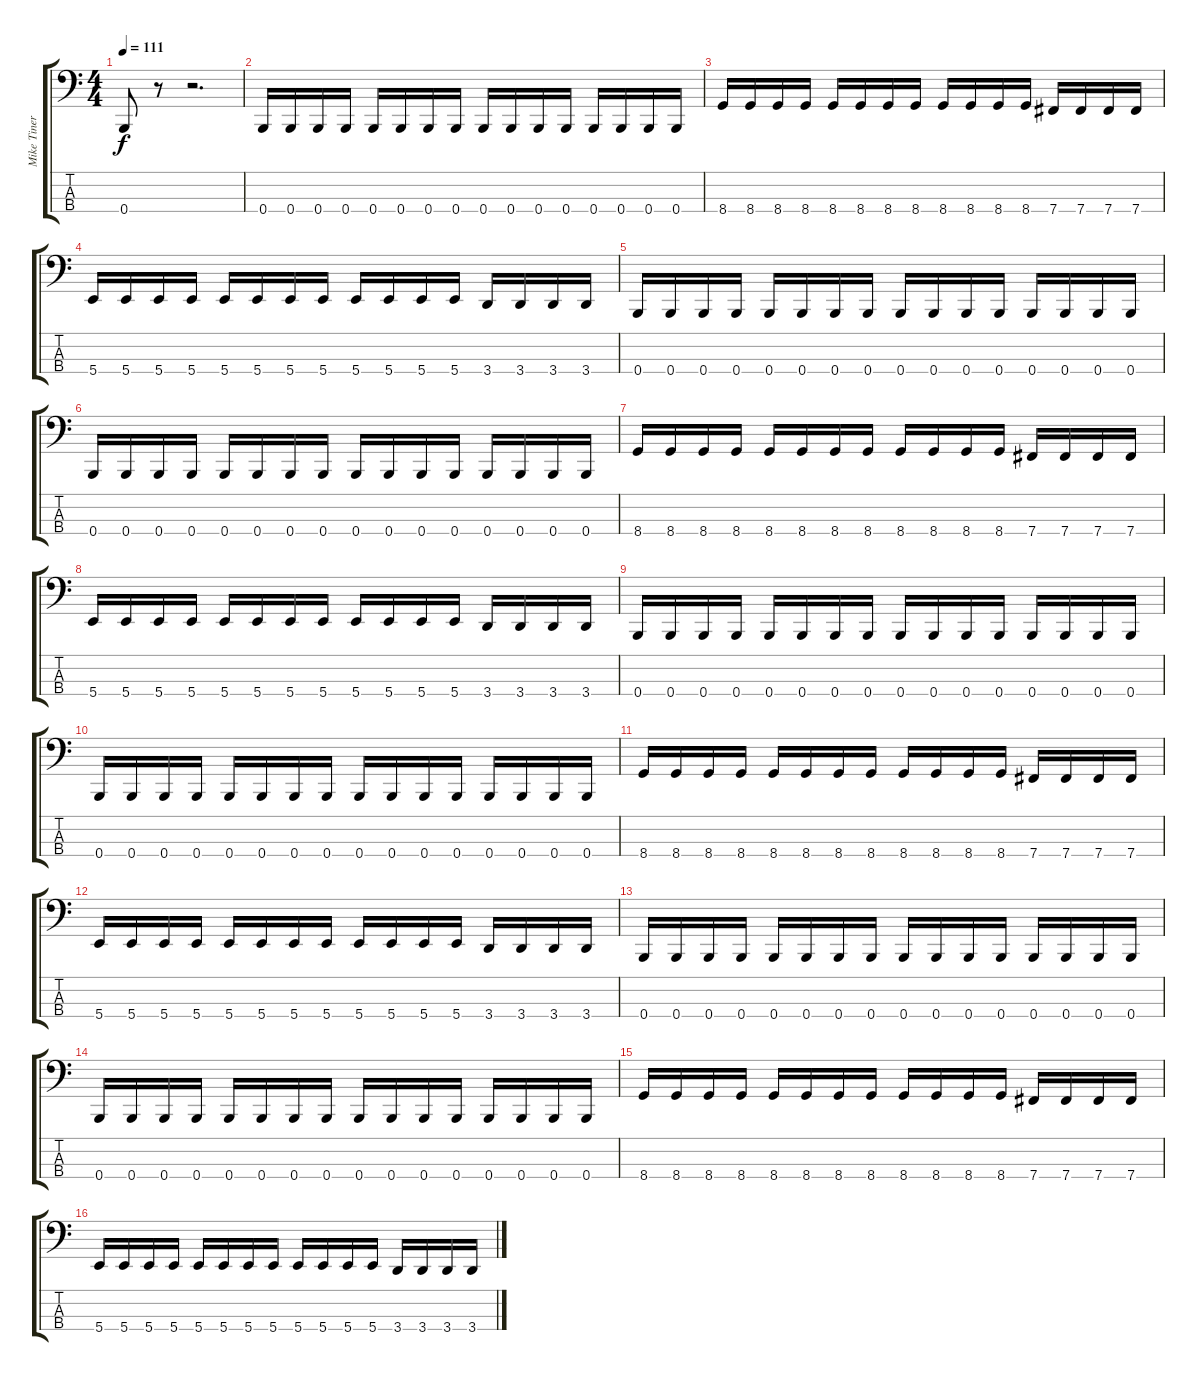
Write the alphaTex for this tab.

\track ("Mike Tiner (Bass)" "Mike Tiner") {instrument electricbassfinger}
\staff {score tabs}
\tuning (E2 B1 Gb1 B0) {hide}
\ts (4 4)
\tempo 111
\clef f4
\ks c
0.4.8{dy f} r.8 r.2{d} |
0.4.16 0.4.16 0.4.16 0.4.16 0.4.16 0.4.16 0.4.16 0.4.16 0.4.16 0.4.16 0.4.16 0.4.16 0.4.16 0.4.16 0.4.16 0.4.16 |
8.4.16 8.4.16 8.4.16 8.4.16 8.4.16 8.4.16 8.4.16 8.4.16 8.4.16 8.4.16 8.4.16 8.4.16 7.4.16 7.4.16 7.4.16 7.4.16 |
5.4.16 5.4.16 5.4.16 5.4.16 5.4.16 5.4.16 5.4.16 5.4.16 5.4.16 5.4.16 5.4.16 5.4.16 3.4.16 3.4.16 3.4.16 3.4.16 |
0.4.16 0.4.16 0.4.16 0.4.16 0.4.16 0.4.16 0.4.16 0.4.16 0.4.16 0.4.16 0.4.16 0.4.16 0.4.16 0.4.16 0.4.16 0.4.16 |
0.4.16 0.4.16 0.4.16 0.4.16 0.4.16 0.4.16 0.4.16 0.4.16 0.4.16 0.4.16 0.4.16 0.4.16 0.4.16 0.4.16 0.4.16 0.4.16 |
8.4.16 8.4.16 8.4.16 8.4.16 8.4.16 8.4.16 8.4.16 8.4.16 8.4.16 8.4.16 8.4.16 8.4.16 7.4.16 7.4.16 7.4.16 7.4.16 |
5.4.16 5.4.16 5.4.16 5.4.16 5.4.16 5.4.16 5.4.16 5.4.16 5.4.16 5.4.16 5.4.16 5.4.16 3.4.16 3.4.16 3.4.16 3.4.16 |
0.4.16 0.4.16 0.4.16 0.4.16 0.4.16 0.4.16 0.4.16 0.4.16 0.4.16 0.4.16 0.4.16 0.4.16 0.4.16 0.4.16 0.4.16 0.4.16 |
0.4.16 0.4.16 0.4.16 0.4.16 0.4.16 0.4.16 0.4.16 0.4.16 0.4.16 0.4.16 0.4.16 0.4.16 0.4.16 0.4.16 0.4.16 0.4.16 |
8.4.16 8.4.16 8.4.16 8.4.16 8.4.16 8.4.16 8.4.16 8.4.16 8.4.16 8.4.16 8.4.16 8.4.16 7.4.16 7.4.16 7.4.16 7.4.16 |
5.4.16 5.4.16 5.4.16 5.4.16 5.4.16 5.4.16 5.4.16 5.4.16 5.4.16 5.4.16 5.4.16 5.4.16 3.4.16 3.4.16 3.4.16 3.4.16 |
0.4.16 0.4.16 0.4.16 0.4.16 0.4.16 0.4.16 0.4.16 0.4.16 0.4.16 0.4.16 0.4.16 0.4.16 0.4.16 0.4.16 0.4.16 0.4.16 |
0.4.16 0.4.16 0.4.16 0.4.16 0.4.16 0.4.16 0.4.16 0.4.16 0.4.16 0.4.16 0.4.16 0.4.16 0.4.16 0.4.16 0.4.16 0.4.16 |
8.4.16 8.4.16 8.4.16 8.4.16 8.4.16 8.4.16 8.4.16 8.4.16 8.4.16 8.4.16 8.4.16 8.4.16 7.4.16 7.4.16 7.4.16 7.4.16 |
5.4.16 5.4.16 5.4.16 5.4.16 5.4.16 5.4.16 5.4.16 5.4.16 5.4.16 5.4.16 5.4.16 5.4.16 3.4.16 3.4.16 3.4.16 3.4.16
